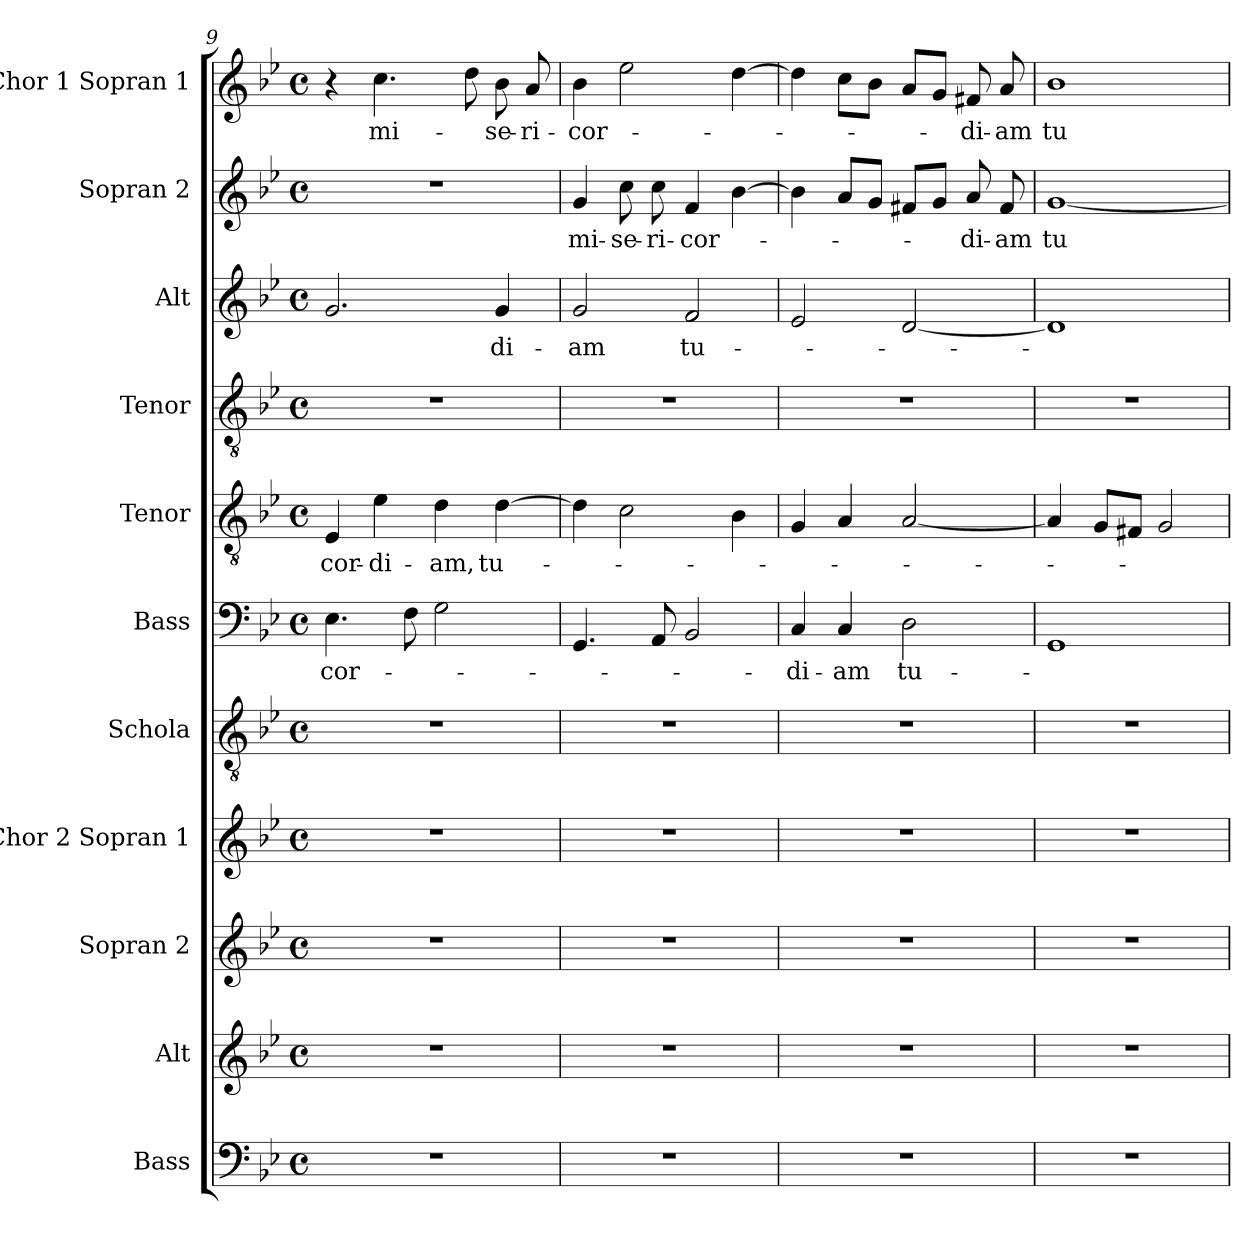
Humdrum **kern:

**kern	**kern	**kern	**kern	**kern	**kern	**text	**kern	**text	**kern	**kern	**text	**kern	**text	**kern	**text
*part11	*part10	*part9	*part8	*part7	*part6	*part6	*part5	*part5	*part4	*part3	*part3	*part2	*part2	*part1	*part1
*staff11	*staff10	*staff9	*staff8	*staff7	*staff6	*staff6	*staff5	*staff5	*staff4	*staff3	*staff3	*staff2	*staff2	*staff1	*staff1
*I"Bass	*I"Alt	*I"Sopran 2	*I"Chor 2 Sopran 1	*I"Schola	*I"Bass	*	*I"Tenor	*	*I"Tenor	*I"Alt	*	*I"Sopran 2	*	*I"Chor 1 Sopran 1	*
*	*	*	*I'Ch	*I'Ch	*	*	*	*	*I'T.	*	*	*	*	*I'Ch	*
*clefF4	*clefG2	*clefG2	*clefG2	*clefGv2	*clefF4	*	*clefGv2	*	*clefGv2	*clefG2	*	*clefG2	*	*clefG2	*
*k[b-e-]	*k[b-e-]	*k[b-e-]	*k[b-e-]	*k[b-e-]	*k[b-e-]	*	*k[b-e-]	*	*k[b-e-]	*k[b-e-]	*	*k[b-e-]	*	*k[b-e-]	*
*M4/4	*M4/4	*M4/4	*M4/4	*M4/4	*M4/4	*	*M4/4	*	*M4/4	*M4/4	*	*M4/4	*	*M4/4	*
*met(c)	*met(c)	*met(c)	*met(c)	*met(c)	*met(c)	*	*met(c)	*	*met(c)	*met(c)	*	*met(c)	*	*met(c)	*
=9	=9	=9	=9	=9	=9	=9	=9	=9	=9	=9	=9	=9	=9	=9	=9
1r	1r	1r	1r	1r	4.E-\	-cor-	4E-/	-cor-	1r	2.g/	.	1r	.	4r	.
.	.	.	.	.	.	.	4e-\	-di-	.	.	.	.	.	4.cc\	mi-
.	.	.	.	.	8F\	.	.	.	.	.	.	.	.	.	.
.	.	.	.	.	2G\	.	4d\	-am,	.	.	.	.	.	.	.
.	.	.	.	.	.	.	.	.	.	.	.	.	.	8dd\	.
.	.	.	.	.	.	.	[4d\	tu-	.	4g/	-di-	.	.	8b-\	-se-
.	.	.	.	.	.	.	.	.	.	.	.	.	.	8a/	-ri-
=10	=10	=10	=10	=10	=10	=10	=10	=10	=10	=10	=10	=10	=10	=10	=10
1r	1r	1r	1r	1r	4.GG/	.	4d\]	.	1r	2g/	-am	4g/	mi-	4b-\	-cor-
.	.	.	.	.	.	.	2c\	.	.	.	.	8cc\	-se-	2ee-\	.
.	.	.	.	.	8AA/	.	.	.	.	.	.	8cc\	-ri-	.	.
.	.	.	.	.	2BB-/	.	.	.	.	2f/	tu-	4f/	-cor-	.	.
.	.	.	.	.	.	.	4B-\	.	.	.	.	[4b-\	.	[4dd\	.
=11	=11	=11	=11	=11	=11	=11	=11	=11	=11	=11	=11	=11	=11	=11	=11
1r	1r	1r	1r	1r	4C/	-di-	4G/	.	1r	2e-/	.	4b-\]	.	4dd\]	.
.	.	.	.	.	4C/	-am	4A/	.	.	.	.	8a/L	.	8cc\L	.
.	.	.	.	.	.	.	.	.	.	.	.	8g/J	.	8b-\J	.
.	.	.	.	.	2D\	tu-	[2A/	.	.	[2d/	.	8f#X/L	.	8a/L	.
.	.	.	.	.	.	.	.	.	.	.	.	8g/J	.	8g/J	.
.	.	.	.	.	.	.	.	.	.	.	.	8a/	-di-	8f#X/	-di-
.	.	.	.	.	.	.	.	.	.	.	.	8f#/	-am	8a/	-am
=12	=12	=12	=12	=12	=12	=12	=12	=12	=12	=12	=12	=12	=12	=12	=12
1r	1r	1r	1r	1r	1GG	.	4A/]	.	1r	1d]	.	[1g	tu-	1b-	tu-
.	.	.	.	.	.	.	8G/L	.	.	.	.	.	.	.	.
.	.	.	.	.	.	.	8F#X/J	.	.	.	.	.	.	.	.
.	.	.	.	.	.	.	2G/	.	.	.	.	.	.	.	.
=	=	=	=	=	=	=	=	=	=	=	=	=	=	=	=
*-	*-	*-	*-	*-	*-	*-	*-	*-	*-	*-	*-	*-	*-	*-	*-
